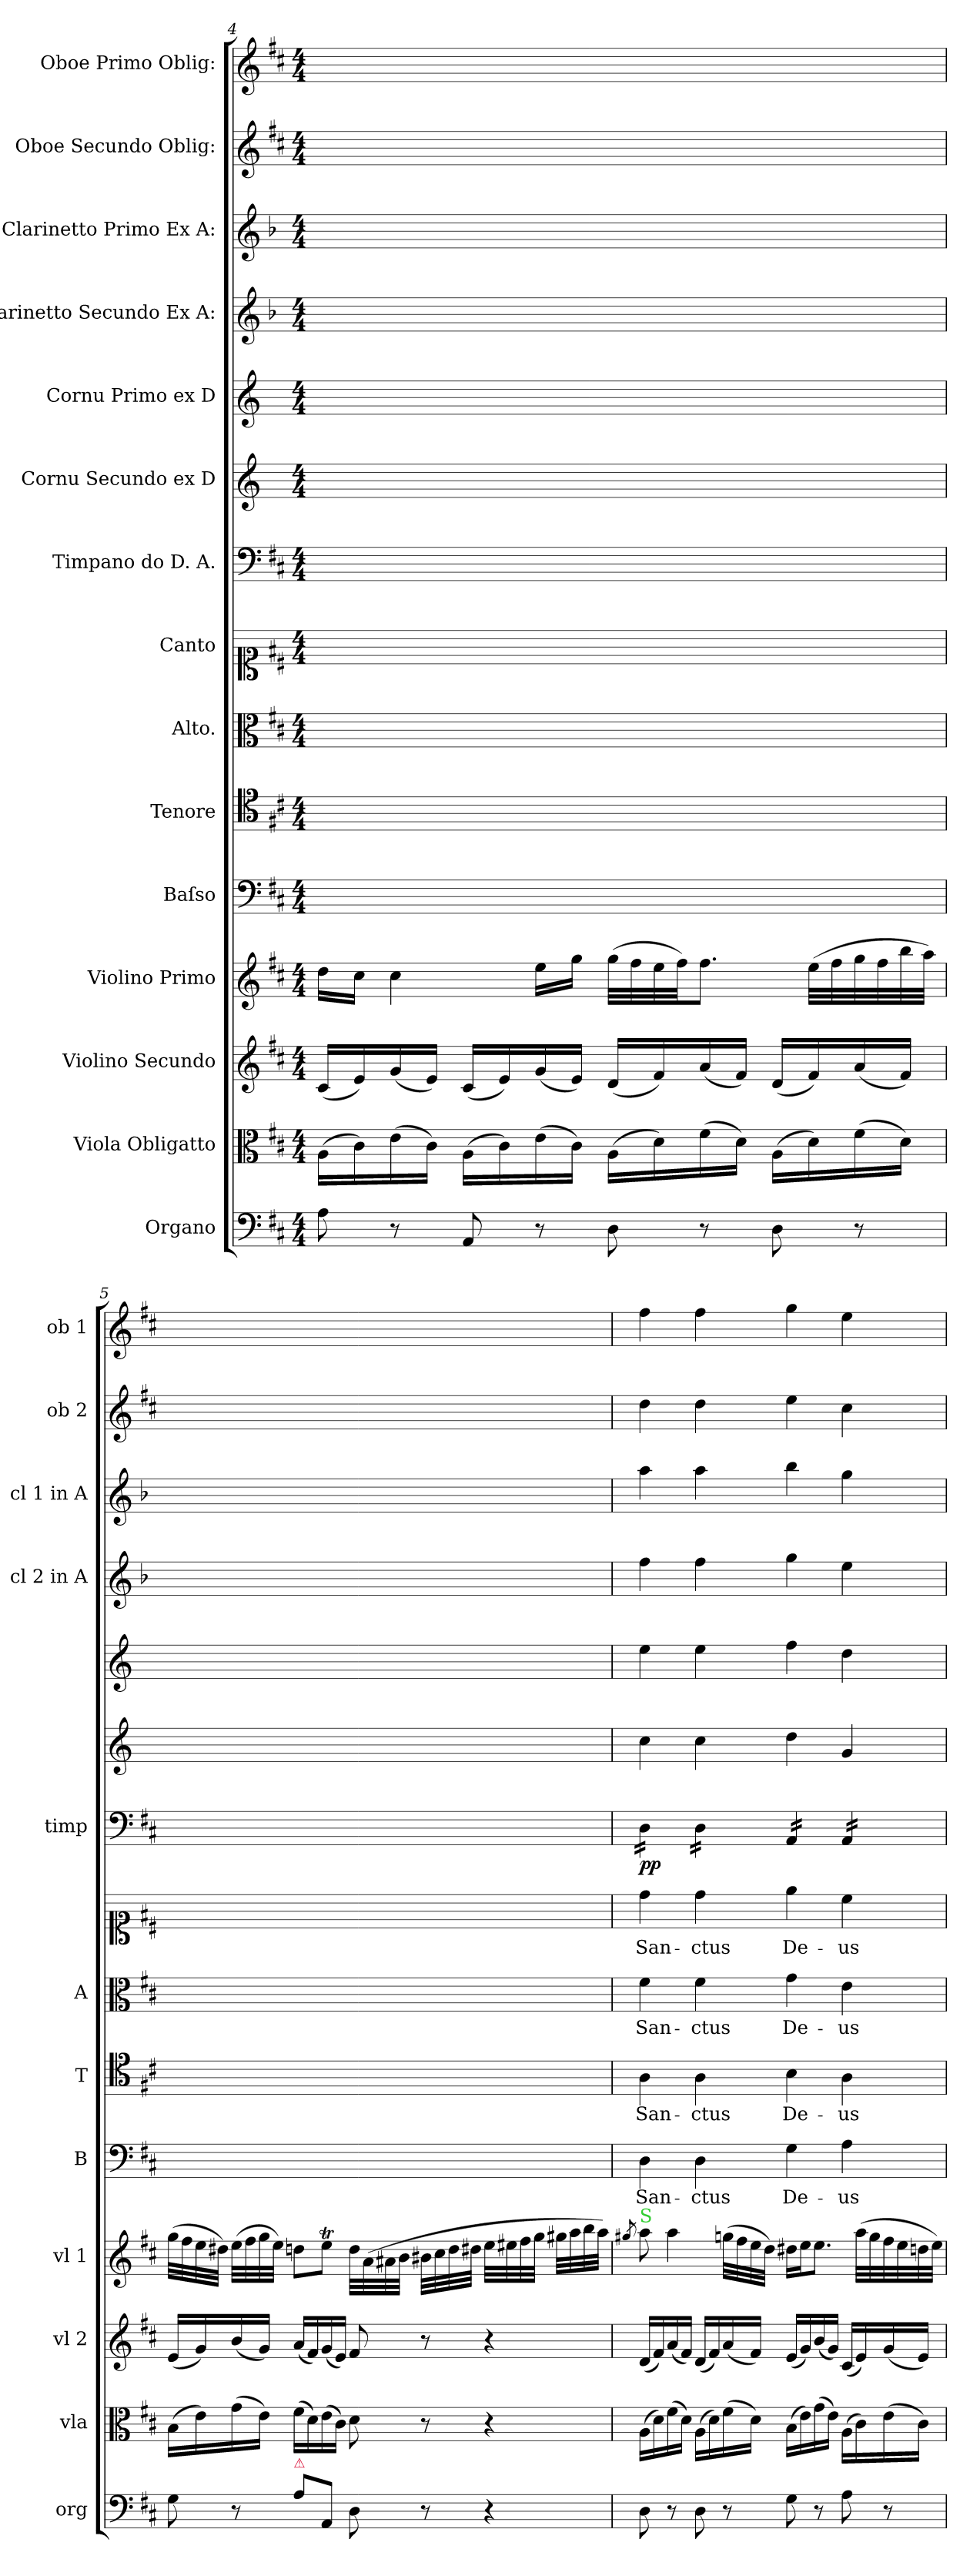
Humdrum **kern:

**kern	**kern	**kern	**kern	**kern	**text	**kern	**text	**kern	**text	**kern	**text	**kern	**dynam	**kern	**kern	**kern	**kern	**kern	**kern
*part15	*part14	*part13	*part12	*part11	*part11	*part10	*part10	*part9	*part9	*part8	*part8	*part7	*part7	*part6	*part5	*part4	*part3	*part2	*part1
*staff15	*staff14	*staff13	*staff12	*staff11	*staff11	*staff10	*staff10	*staff9	*staff9	*staff8	*staff8	*staff7	*staff7	*staff6	*staff5	*staff4	*staff3	*staff2	*staff1
*I"Organo	*I"Viola Obligatto	*I"Violino Secundo	*I"Violino Primo	*I"Baſso	*	*I"Tenore	*	*I"Alto.	*	*I"Canto	*	*I"Timpano do D. A.	*	*I"Cornu Secundo ex D	*I"Cornu Primo ex D	*I"Clarinetto Secundo Ex A:	*I"Clarinetto Primo Ex A:	*I"Oboe Secundo Oblig:	*I"Oboe Primo Oblig:
*I'org	*I'vla	*I'vl 2	*I'vl 1	*I'B	*	*I'T	*	*I'A	*	*	*	*I'timp	*	*	*	*I'cl 2 in A	*I'cl 1 in A	*I'ob 2	*I'ob 1
*clefF4	*clefC3	*clefG2	*clefG2	*clefF4	*	*clefC4	*	*clefC3	*	*clefC1	*	*clefF4	*	*clefG2	*clefG2	*clefG2	*clefG2	*clefG2	*clefG2
*	*	*	*	*	*	*	*	*	*	*	*	*	*	*ITrd6c10	*ITrd6c10	*ITrd2c3	*ITrd2c3	*	*
*k[f#c#]	*k[f#c#]	*k[f#c#]	*k[f#c#]	*k[f#c#]	*	*k[f#c#]	*	*k[f#c#]	*	*k[f#c#]	*	*k[f#c#]	*	*k[f#c#]	*k[f#c#]	*k[f#c#]	*k[f#c#]	*k[f#c#]	*k[f#c#]
*D:	*D:	*D:	*D:	*D:	*	*D:	*	*D:	*	*D:	*	*D:	*	*D:	*D:	*D:	*D:	*D:	*D:
*M4/4	*M4/4	*M4/4	*M4/4	*M4/4	*	*M4/4	*	*M4/4	*	*M4/4	*	*M4/4	*	*M4/4	*M4/4	*M4/4	*M4/4	*M4/4	*M4/4
=4	=4	=4	=4	=4	=4	=4	=4	=4	=4	=4	=4	=4	=4	=4	=4	=4	=4	=4	=4
8A\	(16A\LL	(16c#/LL	16dd\LL	1ryy	.	1ryy	.	1ryy	.	1ryy	.	1ryy	.	1ryy	1ryy	1ryy	1ryy	1ryy	1ryy
.	16c#\)	16e/)	16cc#\JJ	.	.	.	.	.	.	.	.	.	.	.	.	.	.	.	.
8r	(16e\	(16g/	4cc#\	.	.	.	.	.	.	.	.	.	.	.	.	.	.	.	.
.	16c#\JJ)	16e/JJ)	.	.	.	.	.	.	.	.	.	.	.	.	.	.	.	.	.
8AA/	(16A\LL	(16c#/LL	.	.	.	.	.	.	.	.	.	.	.	.	.	.	.	.	.
.	16c#\)	16e/)	.	.	.	.	.	.	.	.	.	.	.	.	.	.	.	.	.
8r	(16e\	(16g/	16ee\LL	.	.	.	.	.	.	.	.	.	.	.	.	.	.	.	.
.	16c#\JJ)	16e/JJ)	16gg\JJ	.	.	.	.	.	.	.	.	.	.	.	.	.	.	.	.
8D\	(16A\LL	(16d/LL	(32gg\LLL	.	.	.	.	.	.	.	.	.	.	.	.	.	.	.	.
.	.	.	32ff#\	.	.	.	.	.	.	.	.	.	.	.	.	.	.	.	.
.	16d\)	16f#/)	32ee\	.	.	.	.	.	.	.	.	.	.	.	.	.	.	.	.
.	.	.	32ff#\JJ)	.	.	.	.	.	.	.	.	.	.	.	.	.	.	.	.
8r	(16f#\	(16a/	8.ff#\J	.	.	.	.	.	.	.	.	.	.	.	.	.	.	.	.
.	16d\JJ)	16f#/JJ)	.	.	.	.	.	.	.	.	.	.	.	.	.	.	.	.	.
8D\	(16A\LL	(16d/LL	.	.	.	.	.	.	.	.	.	.	.	.	.	.	.	.	.
.	16d\)	16f#/)	(32ee\LLL	.	.	.	.	.	.	.	.	.	.	.	.	.	.	.	.
.	.	.	32ff#\	.	.	.	.	.	.	.	.	.	.	.	.	.	.	.	.
8r	(16f#\	(16a/	32gg\	.	.	.	.	.	.	.	.	.	.	.	.	.	.	.	.
.	.	.	32ff#\	.	.	.	.	.	.	.	.	.	.	.	.	.	.	.	.
.	16d\JJ)	16f#/JJ)	32bb\	.	.	.	.	.	.	.	.	.	.	.	.	.	.	.	.
.	.	.	32aa\JJJ)	.	.	.	.	.	.	.	.	.	.	.	.	.	.	.	.
=5	=5	=5	=5	=5	=5	=5	=5	=5	=5	=5	=5	=5	=5	=5	=5	=5	=5	=5	=5
8G\	(16B\LL	(16e/LL	(32gg\LLL	1ryy	.	1ryy	.	1ryy	.	1ryy	.	1ryy	.	1ryy	1ryy	1ryy	1ryy	1ryy	1ryy
.	.	.	32ff#\	.	.	.	.	.	.	.	.	.	.	.	.	.	.	.	.
.	16e\)	16g/)	32ee\	.	.	.	.	.	.	.	.	.	.	.	.	.	.	.	.
.	.	.	32dd#X\JJJ)	.	.	.	.	.	.	.	.	.	.	.	.	.	.	.	.
8r	(16g\	(16b/	(32ee\LLL	.	.	.	.	.	.	.	.	.	.	.	.	.	.	.	.
.	.	.	32ff#\	.	.	.	.	.	.	.	.	.	.	.	.	.	.	.	.
.	16e\JJ)	16g/JJ)	32gg\	.	.	.	.	.	.	.	.	.	.	.	.	.	.	.	.
.	.	.	32ee\JJJ)	.	.	.	.	.	.	.	.	.	.	.	.	.	.	.	.
!LO:TX:a:color=crimson:t=⚠	!	!	!	!	!	!	!	!	!	!	!	!	!	!	!	!	!	!	!
8A\L	(16f#\LL	(16a/LL	8ddn\L	.	.	.	.	.	.	.	.	.	.	.	.	.	.	.	.
.	16d\)	16f#/)	.	.	.	.	.	.	.	.	.	.	.	.	.	.	.	.	.
8AA/J	(16e\	(16g/	8eeT\J	.	.	.	.	.	.	.	.	.	.	.	.	.	.	.	.
.	16c#\JJ)	16e/JJ)	.	.	.	.	.	.	.	.	.	.	.	.	.	.	.	.	.
8D\	8d\	8f#/	32dd\LLL	.	.	.	.	.	.	.	.	.	.	.	.	.	.	.	.
.	.	.	(32a\	.	.	.	.	.	.	.	.	.	.	.	.	.	.	.	.
.	.	.	32a#X\	.	.	.	.	.	.	.	.	.	.	.	.	.	.	.	.
.	.	.	32b\JJJ	.	.	.	.	.	.	.	.	.	.	.	.	.	.	.	.
8r	8r	8r	32b#X\LLL	.	.	.	.	.	.	.	.	.	.	.	.	.	.	.	.
.	.	.	32cc#\	.	.	.	.	.	.	.	.	.	.	.	.	.	.	.	.
.	.	.	32dd\	.	.	.	.	.	.	.	.	.	.	.	.	.	.	.	.
.	.	.	32dd#X\JJJ	.	.	.	.	.	.	.	.	.	.	.	.	.	.	.	.
4r	4r	4r	32ee\LLL	.	.	.	.	.	.	.	.	.	.	.	.	.	.	.	.
.	.	.	32ee#X\	.	.	.	.	.	.	.	.	.	.	.	.	.	.	.	.
.	.	.	32ff#\	.	.	.	.	.	.	.	.	.	.	.	.	.	.	.	.
.	.	.	32gg\JJJ	.	.	.	.	.	.	.	.	.	.	.	.	.	.	.	.
.	.	.	32gg#X\LLL	.	.	.	.	.	.	.	.	.	.	.	.	.	.	.	.
.	.	.	32aa\	.	.	.	.	.	.	.	.	.	.	.	.	.	.	.	.
.	.	.	32bb\	.	.	.	.	.	.	.	.	.	.	.	.	.	.	.	.
.	.	.	32aa\JJJ)	.	.	.	.	.	.	.	.	.	.	.	.	.	.	.	.
=6	=6	=6	=6	=6	=6	=6	=6	=6	=6	=6	=6	=6	=6	=6	=6	=6	=6	=6	=6
.	.	.	8qgg#X/	.	.	.	.	.	.	.	.	.	.	.	.	.	.	.	.
!	!	!	!	!	!	!	!	!	!	!	!	!LO:TX:a:color=crimson:t=⚠	!	!	!	!	!	!	!
!	!	!	!LO:TX:a:color=limegreen:t=S	!	!	!	!	!	!	!	!	!	!	!	!	!	!	!	!
!	!	!	!	!	!	!	!	!	!	!	!	!	!LO:DY:b	!	!	!	!	!	!
*	*	*	*	*	*	*	*	*	*	*	*	*tremolo	*	*	*	*	*	*	*
8D\	(16A\LL	(16d/LL	8aa\	4D\	San-	4A\	San-	4f#\	San-	4dd\	San-	16D\LL	pp.	4d\	4f#\	4dd\	4ff#\	4dd\	4ff#\
.	16d\)	16f#/)	.	.	.	.	.	.	.	.	.	16D\	.	.	.	.	.	.	.
8r	(16f#\	(16a/	4aa\	.	.	.	.	.	.	.	.	16D\	.	.	.	.	.	.	.
.	16d\JJ)	16f#/JJ)	.	.	.	.	.	.	.	.	.	16D\JJ	.	.	.	.	.	.	.
8D\	(16A\LL	(16d/LL	.	4D\	-ctus	4A\	-ctus	4f#\	-ctus	4dd\	-ctus	16D\LL	.	4d\	4f#\	4dd\	4ff#\	4dd\	4ff#\
.	16d\)	16f#/)	.	.	.	.	.	.	.	.	.	16D\	.	.	.	.	.	.	.
8r	(16f#\	(16a/	(32ggn\LLL	.	.	.	.	.	.	.	.	16D\	.	.	.	.	.	.	.
.	.	.	32ff#\	.	.	.	.	.	.	.	.	.	.	.	.	.	.	.	.
.	16d\JJ)	16f#/JJ)	32ee\	.	.	.	.	.	.	.	.	16D\JJ	.	.	.	.	.	.	.
.	.	.	32dd\JJJ)	.	.	.	.	.	.	.	.	.	.	.	.	.	.	.	.
8G\	(16B\LL	(16e/LL	16dd#X\LL	4G\	De-	4B\	De-	4g\	De-	4ee\	De-	16AA/LL	.	4e\	4g\	4ee\	4gg\	4ee\	4gg\
.	16e\)	16g/)	16ee\J	.	.	.	.	.	.	.	.	16AA/	.	.	.	.	.	.	.
8r	(16g\	(16b/	8.ee\J	.	.	.	.	.	.	.	.	16AA/	.	.	.	.	.	.	.
.	16e\JJ)	16g/JJ)	.	.	.	.	.	.	.	.	.	16AA/JJ	.	.	.	.	.	.	.
8A\	(16A\LL	(16c#/LL	.	4A\	-us	4A\	-us	4e\	-us	4cc#\	-us	16AA/LL	.	4A/	4e\	4cc#\	4ee\	4cc#\	4ee\
.	16c#\)	16e/)	(32aa\LLL	.	.	.	.	.	.	.	.	16AA/	.	.	.	.	.	.	.
.	.	.	32gg\	.	.	.	.	.	.	.	.	.	.	.	.	.	.	.	.
8r	(16e\	(16g/	32ff#\	.	.	.	.	.	.	.	.	16AA/	.	.	.	.	.	.	.
.	.	.	32ee\	.	.	.	.	.	.	.	.	.	.	.	.	.	.	.	.
.	16c#\JJ)	16e/JJ)	32ddn\	.	.	.	.	.	.	.	.	16AA/JJ	.	.	.	.	.	.	.
*	*	*	*	*	*	*	*	*	*	*	*	*Xtremolo	*	*	*	*	*	*	*
.	.	.	32ee\JJJ)	.	.	.	.	.	.	.	.	.	.	.	.	.	.	.	.
=	=	=	=	=	=	=	=	=	=	=	=	=	=	=	=	=	=	=	=
*-	*-	*-	*-	*-	*-	*-	*-	*-	*-	*-	*-	*-	*-	*-	*-	*-	*-	*-	*-
